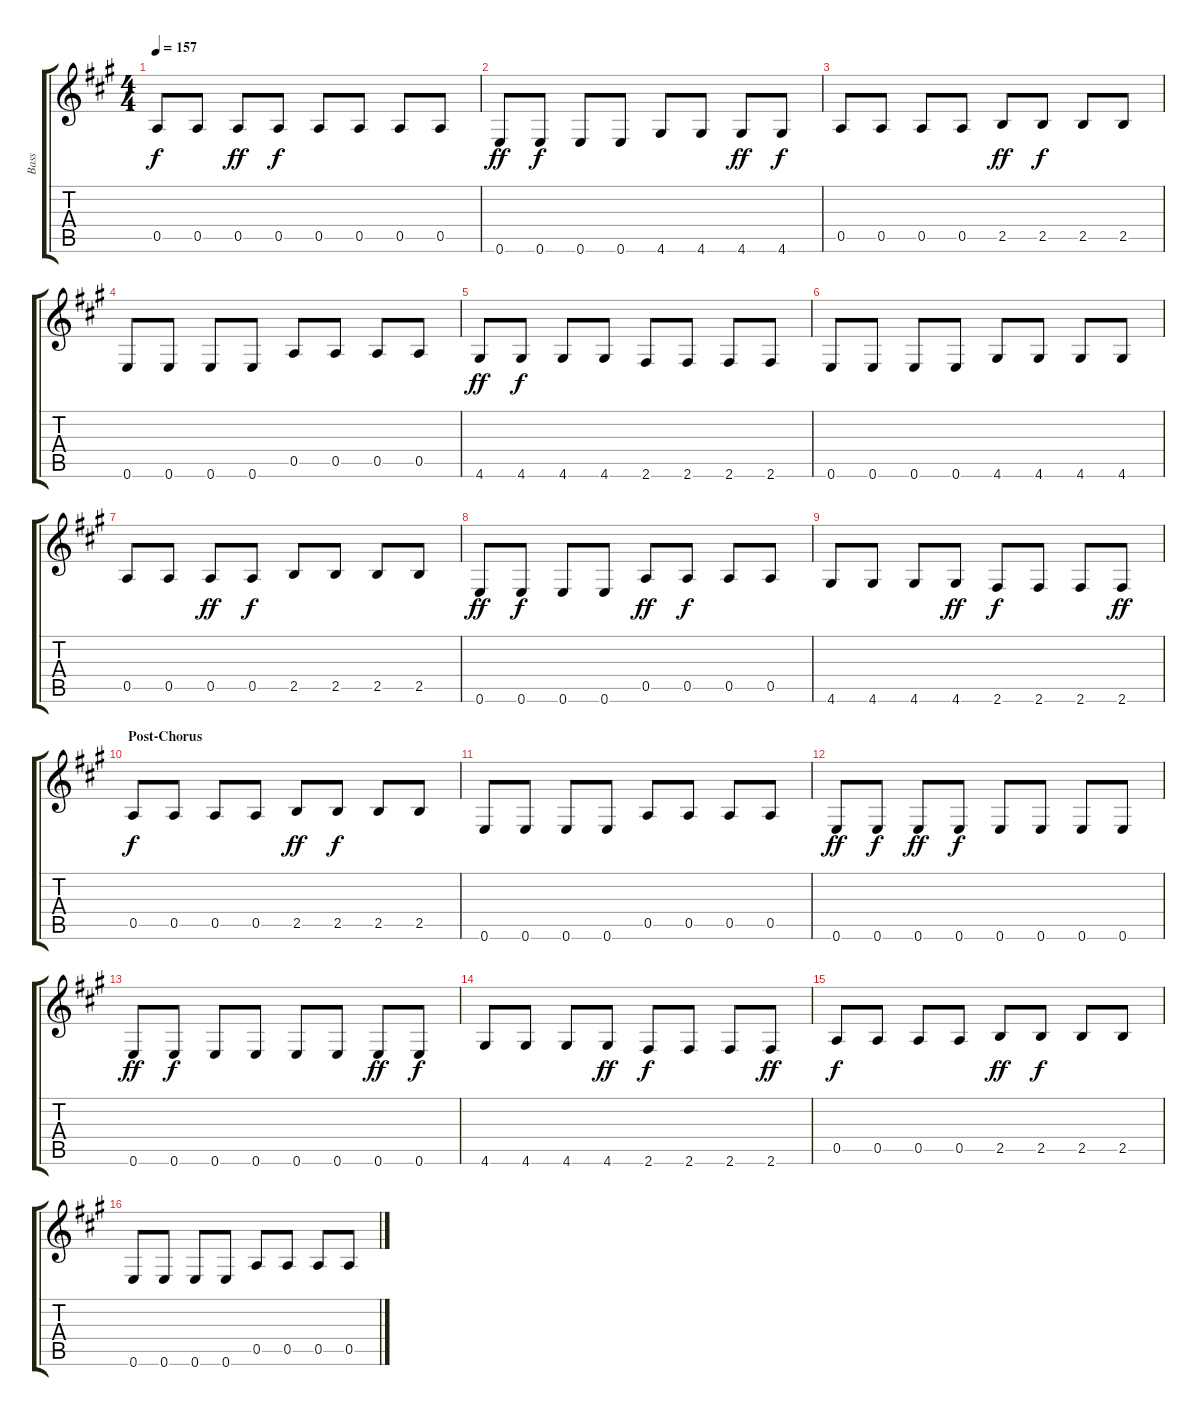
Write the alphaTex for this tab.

\track ("Bass" "Bass") {instrument electricbasspick}
\staff {score tabs}
\tuning (E4 B3 G3 D3 A2 E2) {hide}
\ts (4 4)
\tempo 157
\clef g2
\ks a
0.5.8{dy f} 0.5.8 0.5.8{dy ff} 0.5.8{dy f} 0.5.8 0.5.8 0.5.8 0.5.8 |
0.6.8{dy ff} 0.6.8{dy f} 0.6.8 0.6.8 4.6.8 4.6.8 4.6.8{dy ff} 4.6.8{dy f} |
0.5.8 0.5.8 0.5.8 0.5.8 2.5.8{dy ff} 2.5.8{dy f} 2.5.8 2.5.8 |
0.6.8 0.6.8 0.6.8 0.6.8 0.5.8 0.5.8 0.5.8 0.5.8 |
4.6.8{dy ff} 4.6.8{dy f} 4.6.8 4.6.8 2.6.8 2.6.8 2.6.8 2.6.8 |
0.6.8 0.6.8 0.6.8 0.6.8 4.6.8 4.6.8 4.6.8 4.6.8 |
0.5.8 0.5.8 0.5.8{dy ff} 0.5.8{dy f} 2.5.8 2.5.8 2.5.8 2.5.8 |
0.6.8{dy ff} 0.6.8{dy f} 0.6.8 0.6.8 0.5.8{dy ff} 0.5.8{dy f} 0.5.8 0.5.8 |
4.6.8 4.6.8 4.6.8 4.6.8{dy ff} 2.6.8{dy f} 2.6.8 2.6.8 2.6.8{dy ff} |
\section ("" "Post-Chorus")
0.5.8{dy f} 0.5.8 0.5.8 0.5.8 2.5.8{dy ff} 2.5.8{dy f} 2.5.8 2.5.8 |
0.6.8 0.6.8 0.6.8 0.6.8 0.5.8 0.5.8 0.5.8 0.5.8 |
0.6.8{dy ff} 0.6.8{dy f} 0.6.8{dy ff} 0.6.8{dy f} 0.6.8 0.6.8 0.6.8 0.6.8 |
0.6.8{dy ff} 0.6.8{dy f} 0.6.8 0.6.8 0.6.8 0.6.8 0.6.8{dy ff} 0.6.8{dy f} |
4.6.8 4.6.8 4.6.8 4.6.8{dy ff} 2.6.8{dy f} 2.6.8 2.6.8 2.6.8{dy ff} |
0.5.8{dy f volume 10} 0.5.8 0.5.8 0.5.8 2.5.8{dy ff} 2.5.8{dy f} 2.5.8 2.5.8 |
0.6.8{volume 8} 0.6.8 0.6.8 0.6.8 0.5.8 0.5.8 0.5.8 0.5.8
